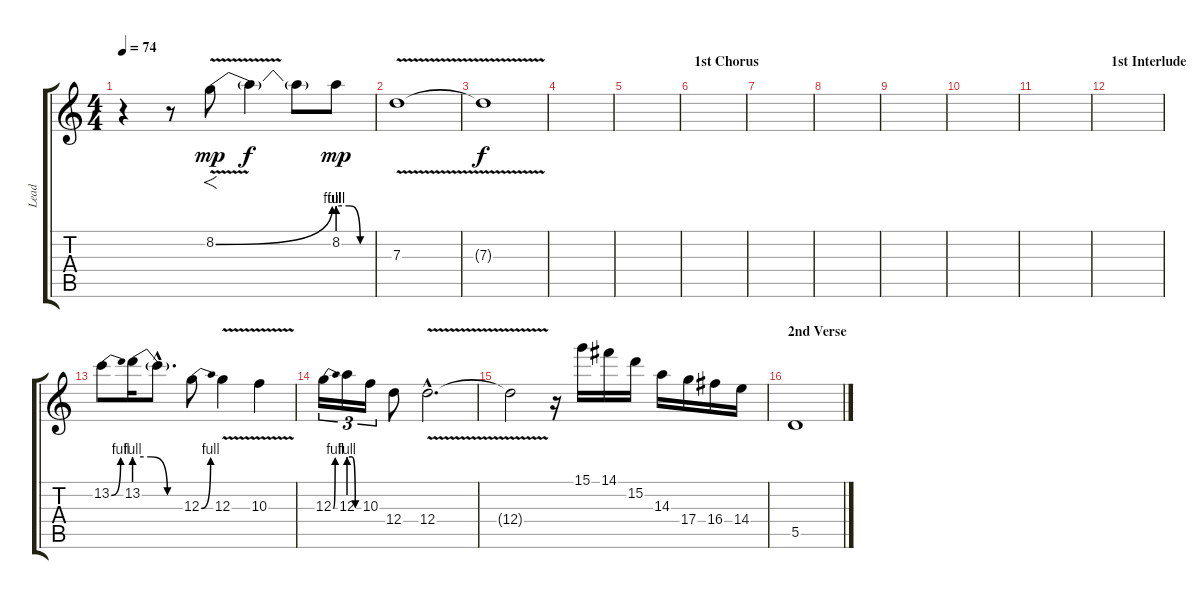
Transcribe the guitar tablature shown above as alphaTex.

\track ("Lead" "Lead") {instrument overdrivenguitar}
\staff {score tabs}
\tuning (E4 B3 G3 D3 A2 E2) {hide}
\ts (4 4)
\tempo 74
\clef g2
\ks c
r.4{dy mp} r.8 8.2{be (bend 0 0 60 4) v}.8{f} 8.2{t}.4{dy f} 8.2{t}.8 8.2{be (custom 0 4 20 4 40 0 60 0)}.8{dy mp} |
7.3{v}.1 |
7.3{t}.1{dy f} |
|
|
\section ("" "1st Chorus")
|
|
|
|
|
|
\section ("" "1st Interlude")
|
13.2{be (bend 0 0 60 4)}.8 13.2{be (custom 0 4 20 4 40 0 60 0)}.16 13.2{hac t}.8{d} 12.3{be (bend 0 0 60 4)}.8 12.3{v}.4 10.3{v}.4 |
12.3{be (bend 0 0 60 4)}.16{tu (3 2)} 12.3{be (custom 0 4 20 4 40 0 60 0)}.16{tu (3 2)} 10.3.16{tu (3 2)} 12.4.8 12.4{v hac}.2{d} |
12.4{t}.2 r.16 15.1.16{instrument electricguitarmuted} 14.1.16 15.2.16 14.3.16 17.4.16 16.4.16 14.4.16 |
\section ("" "2nd Verse")
5.5.1
